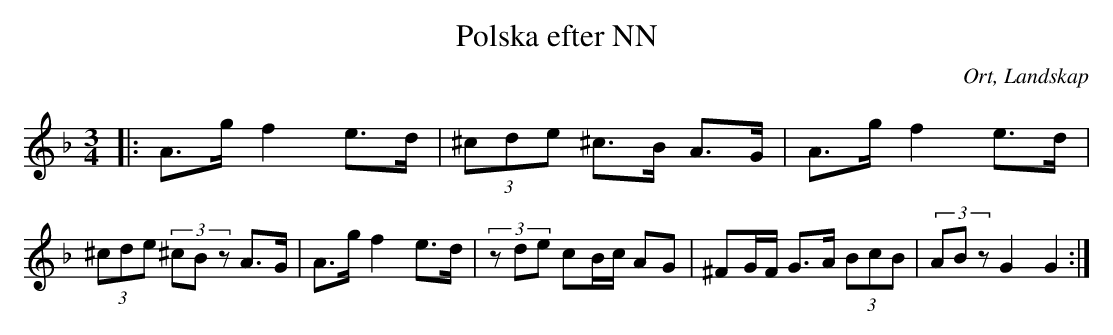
X:1
T:Polska efter NN
O:Ort, Landskap
M:3/4
L:1/8
K:Dm
|: A>g f2 e>d|(3^cde ^c>B A>G|A>g f2 e>d|(3^cde (3^cBz A>G|A>g f2 e>d|(3zde cB/c/ AG|^FG/F/ G>A (3BcB  |(3ABz G2 G2:|
